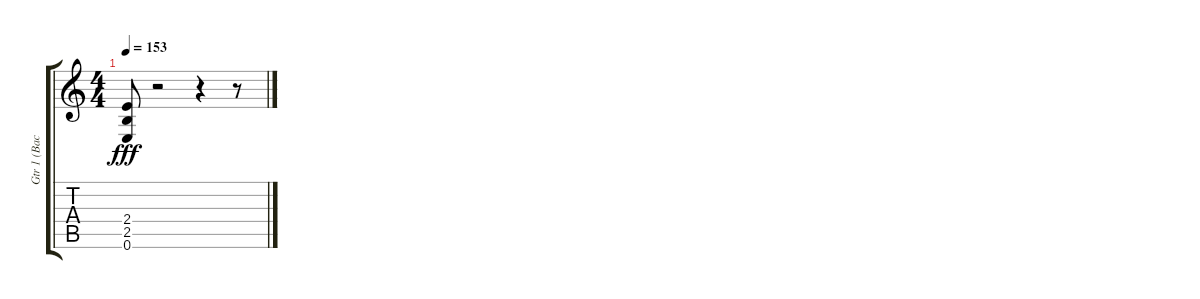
\track ("Gtr 1 (Back)" "Gtr 1 (Bac") {instrument distortionguitar}
\staff {score tabs}
\tuning (E4 B3 G3 D3 A2 E2) {hide}
\ts (4 4)
\tempo 153
\clef g2
\ks c
(2.4 2.5 0.6).8{dy fff} r.2 r.4 r.8
